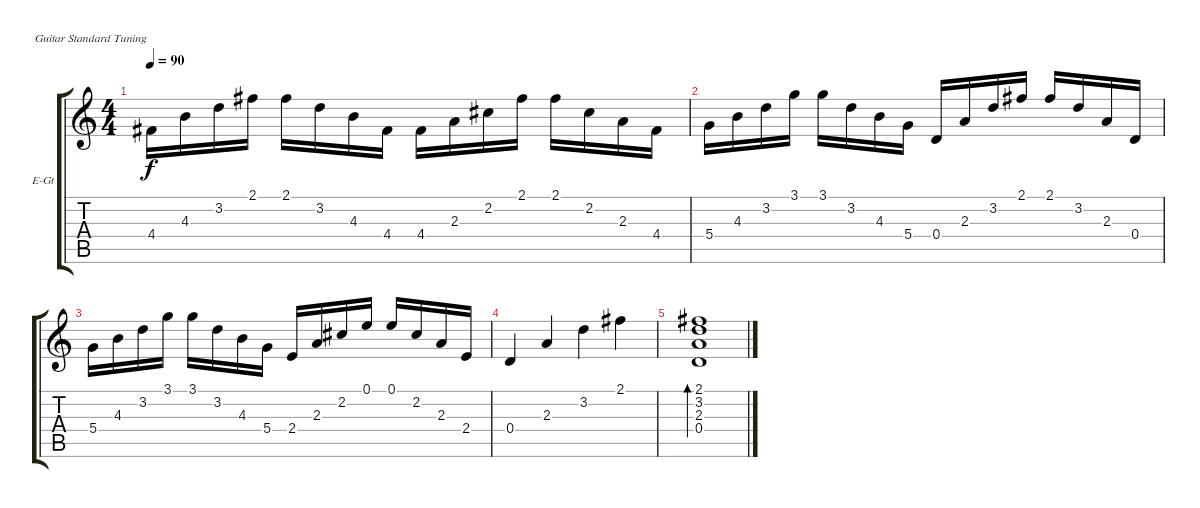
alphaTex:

\bracketExtendMode groupsimilarinstruments
\firstSystemTrackNameOrientation horizontal
\otherSystemsTrackNameOrientation horizontal
\track ("½Ú×à½áËû" "E-Gt") {solo instrument overdrivenguitar}
\staff {score tabs}
\tuning (E4 B3 G3 D3 A2 E2)
\ts (4 4)
\tempo 90
\clef g2
\ks c
4.4.16{dy f} 4.3.16 3.2.16 2.1.16 2.1.16 3.2.16 4.3.16 4.4.16 4.4.16 2.3.16 2.2.16 2.1.16 2.1.16 2.2.16 2.3.16 4.4.16 |
5.4.16 4.3.16 3.2.16 3.1.16 3.1.16 3.2.16 4.3.16 5.4.16 0.4.16 2.3.16 3.2.16 2.1.16 2.1.16 3.2.16 2.3.16 0.4.16 |
5.4.16 4.3.16 3.2.16 3.1.16 3.1.16 3.2.16 4.3.16 5.4.16 2.4.16 2.3.16 2.2.16 0.1.16 0.1.16 2.2.16 2.3.16 2.4.16 |
0.4.4 2.3.4 3.2.4 2.1.4 |
(2.1 3.2 2.3 0.4).1{bd 480}
